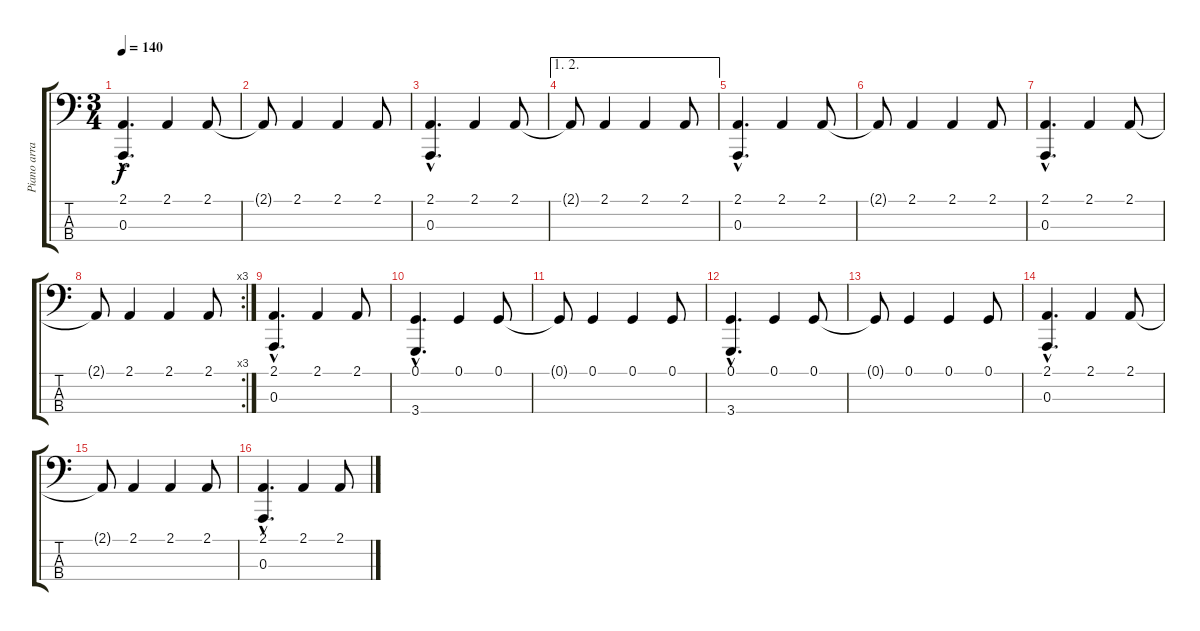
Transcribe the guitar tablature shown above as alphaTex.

\track ("Piano arrangé pour basse" "Piano arra") {instrument acousticgrandpiano}
\staff {score tabs}
\tuning (G2 D2 A1 E1) {hide}
\ts (3 4)
\tempo 140
\clef f4
\ks c
(2.1{hac} 0.3{hac}).4{d dy f} 2.1.4 2.1.8 |
2.1{t}.8 2.1.4 2.1.4 2.1.8 |
(2.1{hac} 0.3{hac}).4{d} 2.1.4 2.1.8 |
\ae (1 2)
2.1{t}.8 2.1.4 2.1.4 2.1.8 |
(2.1{hac} 0.3{hac}).4{d} 2.1.4 2.1.8 |
2.1{t}.8 2.1.4 2.1.4 2.1.8 |
(2.1{hac} 0.3{hac}).4{d} 2.1.4 2.1.8 |
\rc 3
2.1{t}.8 2.1.4 2.1.4 2.1.8 |
(2.1{hac} 0.3{hac}).4{d} 2.1.4 2.1.8 |
(0.1{hac} 3.4{hac}).4{d} 0.1.4 0.1.8 |
0.1{t}.8 0.1.4 0.1.4 0.1.8 |
(0.1{hac} 3.4{hac}).4{d} 0.1.4 0.1.8 |
0.1{t}.8 0.1.4 0.1.4 0.1.8 |
(2.1{hac} 0.3{hac}).4{d} 2.1.4 2.1.8 |
2.1{t}.8 2.1.4 2.1.4 2.1.8 |
(2.1{hac} 0.3{hac}).4{d} 2.1.4 2.1.8
